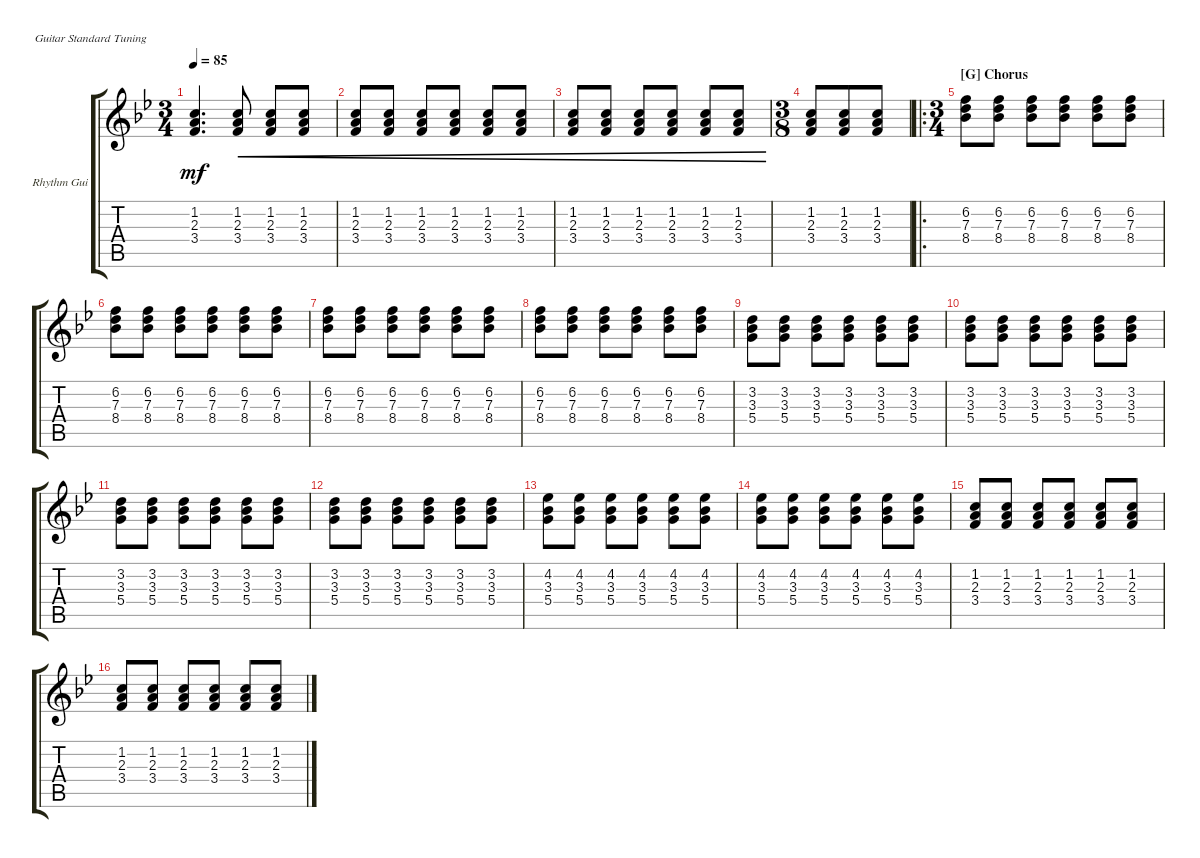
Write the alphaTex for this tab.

\bracketExtendMode groupsimilarinstruments
\firstSystemTrackNameOrientation horizontal
\otherSystemsTrackNameOrientation horizontal
\track ("Rhythm Guitar" "Rhythm Gui") {instrument electricguitarclean}
\staff {score tabs}
\tuning (E4 B3 G3 D3 A2 E2)
\ts (3 4)
\tempo 85
\clef g2
\scale
0.333333
\ks bb
(3.4{t} 2.3{t} 1.2{t}).4{d dy mf} (3.4 2.3 1.2).8{cre} (3.4 2.3 1.2).8{cre} (3.4 2.3 1.2).8{cre} |
\scale
0.333333 (3.4 2.3 1.2).8{cre} (3.4 2.3 1.2).8{cre} (3.4 2.3 1.2).8{cre} (3.4 2.3 1.2).8{cre} (3.4 2.3 1.2).8{cre} (3.4 2.3 1.2).8{cre} |
\scale
0.333333 (3.4 2.3 1.2).8{cre} (3.4 2.3 1.2).8{cre} (3.4 2.3 1.2).8{cre} (3.4 2.3 1.2).8{cre} (3.4 2.3 1.2).8{cre} (3.4 2.3 1.2).8{cre} |
\ts (3 8)
\scale
0.405405 (3.4 2.3 1.2).8 (3.4 2.3 1.2).8 (3.4 2.3 1.2).8 |
\ro
\ts (3 4)
\section ("G" "Chorus")
\scale
0.405405 (8.4 7.3 6.2).8 (8.4 7.3 6.2).8 (8.4 7.3 6.2).8 (8.4 7.3 6.2).8 (8.4 7.3 6.2).8 (8.4 7.3 6.2).8 |
\scale
0.189189 (8.4 7.3 6.2).8 (8.4 7.3 6.2).8 (8.4 7.3 6.2).8 (8.4 7.3 6.2).8 (8.4 7.3 6.2).8 (8.4 7.3 6.2).8 |
\scale
0.333333 (8.4 7.3 6.2).8 (8.4 7.3 6.2).8 (8.4 7.3 6.2).8 (8.4 7.3 6.2).8 (8.4 7.3 6.2).8 (8.4 7.3 6.2).8 |
\scale
0.333333 (8.4 7.3 6.2).8 (8.4 7.3 6.2).8 (8.4 7.3 6.2).8 (8.4 7.3 6.2).8 (8.4 7.3 6.2).8 (8.4 7.3 6.2).8 |
\scale
0.333333 (5.4 3.3 3.2).8 (5.4 3.3 3.2).8 (5.4 3.3 3.2).8 (5.4 3.3 3.2).8 (5.4 3.3 3.2).8 (5.4 3.3 3.2).8 |
\scale
0.333333 (5.4 3.3 3.2).8 (5.4 3.3 3.2).8 (5.4 3.3 3.2).8 (5.4 3.3 3.2).8 (5.4 3.3 3.2).8 (5.4 3.3 3.2).8 |
\scale
0.333333 (5.4 3.3 3.2).8 (5.4 3.3 3.2).8 (5.4 3.3 3.2).8 (5.4 3.3 3.2).8 (5.4 3.3 3.2).8 (5.4 3.3 3.2).8 |
\scale
0.333333 (5.4 3.3 3.2).8 (5.4 3.3 3.2).8 (5.4 3.3 3.2).8 (5.4 3.3 3.2).8 (5.4 3.3 3.2).8 (5.4 3.3 3.2).8 |
\scale
0.333333 (3.3 4.2 5.4).8 (3.3 4.2 5.4).8 (3.3 4.2 5.4).8 (3.3 4.2 5.4).8 (3.3 4.2 5.4).8 (3.3 4.2 5.4).8 |
\scale
0.333333 (3.3 4.2 5.4).8 (3.3 4.2 5.4).8 (3.3 4.2 5.4).8 (3.3 4.2 5.4).8 (3.3 4.2 5.4).8 (3.3 4.2 5.4).8 |
\scale
0.333333 (3.4 2.3 1.2).8 (3.4 2.3 1.2).8 (3.4 2.3 1.2).8 (3.4 2.3 1.2).8 (3.4 2.3 1.2).8 (3.4 2.3 1.2).8 |
\scale
0.333333 (3.4 2.3 1.2).8 (3.4 2.3 1.2).8 (3.4 2.3 1.2).8 (3.4 2.3 1.2).8 (3.4 2.3 1.2).8 (3.4 2.3 1.2).8
